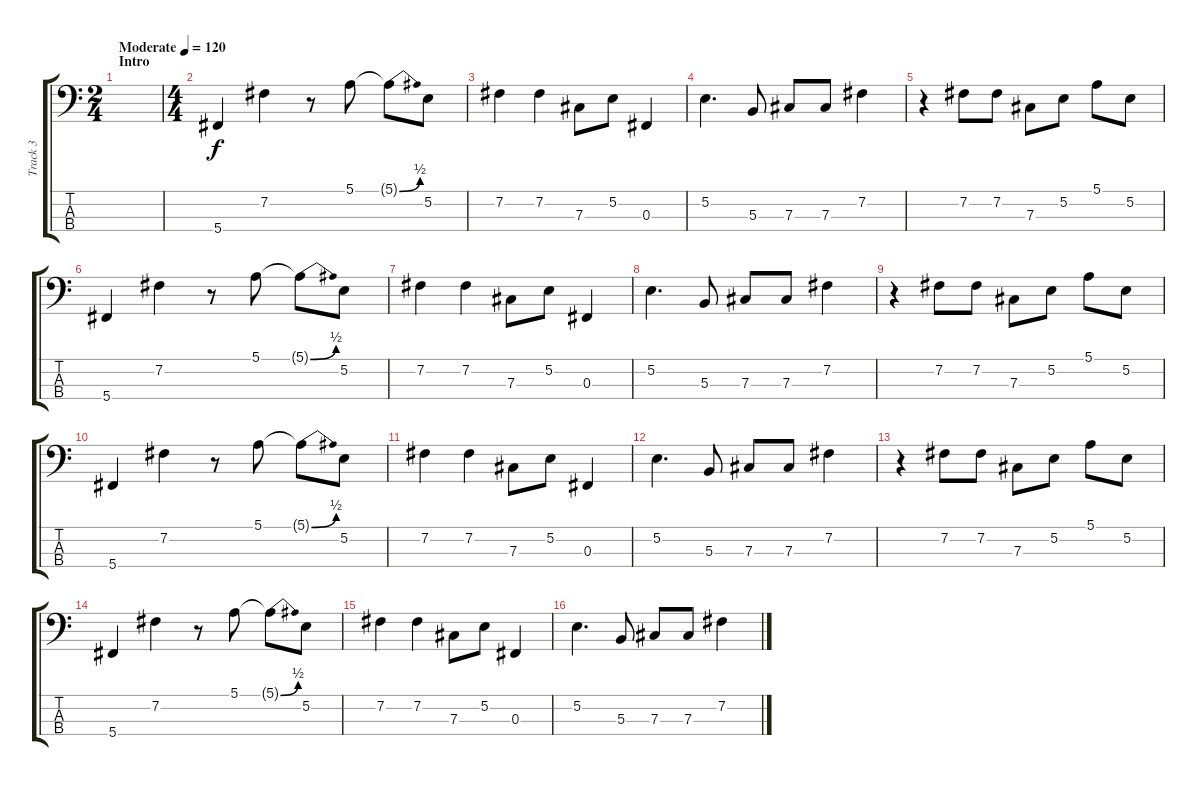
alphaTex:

\track ("Track 3" "Track 3") {instrument electricbassfinger}
\staff {score tabs}
\tuning (E2 B1 Gb1 Db1) {hide}
\ts (2 4)
\section ("" "Intro")
\tempo (120 "Moderate")
\clef f4
\ks c
|
\ts (4 4)
5.4.4 7.2.4 r.8 5.1.8 5.1{be (bend 0 0 60 2) t}.8 5.2.8 |
7.2.4 7.2.4 7.3.8 5.2.8 0.3.4 |
5.2.4{d} 5.3.8 7.3.8 7.3.8 7.2.4 |
r.4 7.2.8 7.2.8 7.3.8 5.2.8 5.1.8 5.2.8 |
5.4.4 7.2.4 r.8 5.1.8 5.1{be (bend 0 0 60 2) t}.8 5.2.8 |
7.2.4 7.2.4 7.3.8 5.2.8 0.3.4 |
5.2.4{d} 5.3.8 7.3.8 7.3.8 7.2.4 |
r.4 7.2.8 7.2.8 7.3.8 5.2.8 5.1.8 5.2.8 |
5.4.4 7.2.4 r.8 5.1.8 5.1{be (bend 0 0 60 2) t}.8 5.2.8 |
7.2.4 7.2.4 7.3.8 5.2.8 0.3.4 |
5.2.4{d} 5.3.8 7.3.8 7.3.8 7.2.4 |
r.4 7.2.8 7.2.8 7.3.8 5.2.8 5.1.8 5.2.8 |
5.4.4 7.2.4 r.8 5.1.8 5.1{be (bend 0 0 60 2) t}.8 5.2.8 |
7.2.4 7.2.4 7.3.8 5.2.8 0.3.4 |
5.2.4{d} 5.3.8 7.3.8 7.3.8 7.2.4
